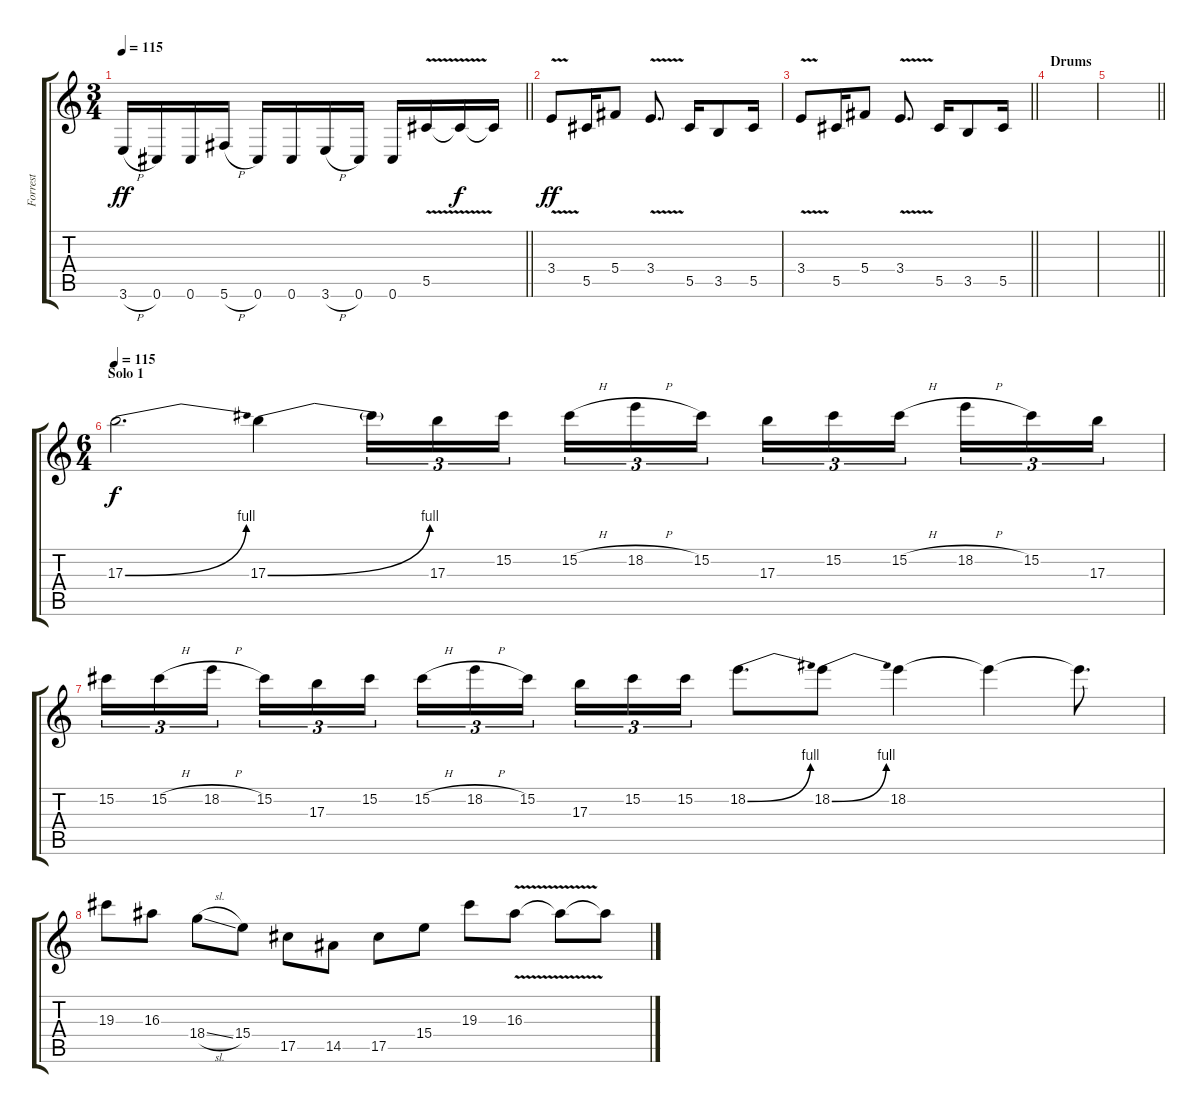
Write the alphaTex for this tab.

\track ("Forrest" "Forrest") {instrument distortionguitar}
\staff {score tabs}
\tuning (Eb4 Bb3 Gb3 Db3 Ab2 Db2) {hide}
\ts (3 4)
\tempo 115
\clef g2
\barLineRight lightlight
\ks c
3.6{h}.16{dy ff} 0.6.16 0.6.16 5.6{h}.16 0.6.16 0.6.16 3.6{h}.16 0.6.16 0.6.16 5.5{v}.16 5.5{t}.16{dy f} 5.5{t}.16 |
\section ("" "")
3.4{v}.8{dy ff} 5.5.16 5.4.8 3.4{v}.8{d} 5.5.16 3.5.8 5.5.16 |
\barLineRight lightlight
3.4{v}.8 5.5.16 5.4.8 3.4{v}.8{d} 5.5.16 3.5.8 5.5.16 |
\section ("" "Drums")
|
\barLineRight lightlight
|
\ts (6 4)
\section ("" "Solo 1")
\tempo 115
17.3{be (bend 0 0 60 4)}.2{d dy f} 17.3{be (bend 0 0 60 4)}.4 17.3{t}.16{tu (3 2)} 17.3.16{tu (3 2)} 15.2.16{tu (3 2) beam splitsecondary} 15.2{h}.16{tu (3 2)} 18.2{h}.16{tu (3 2)} 15.2.16{tu (3 2) beam splitsecondary} 17.3.16{tu (3 2)} 15.2.16{tu (3 2)} 15.2{h}.16{tu (3 2) beam splitsecondary} 18.2{h}.16{tu (3 2)} 15.2.16{tu (3 2)} 17.3.16{tu (3 2)} |
15.2.16{tu (3 2)} 15.2{h}.16{tu (3 2)} 18.2{h}.16{tu (3 2) beam splitsecondary} 15.2.16{tu (3 2)} 17.3.16{tu (3 2)} 15.2.16{tu (3 2) beam splitsecondary} 15.2{h}.16{tu (3 2)} 18.2{h}.16{tu (3 2)} 15.2.16{tu (3 2) beam splitsecondary} 17.3.16{tu (3 2)} 15.2.16{tu (3 2)} 15.2.16{tu (3 2)} 18.2{be (bend 0 0 60 4)}.8{d} 18.2{be (bend 0 0 60 4)}.8 18.2.4 18.2{t}.4 18.2{t}.8{d} |
19.3.8 16.3.8 18.4{sl}.8 15.4.8 17.5.8 14.5.8 17.5.8 15.4.8 19.3.8 16.3{v}.8 16.3{t}.8 16.3{t}.8
